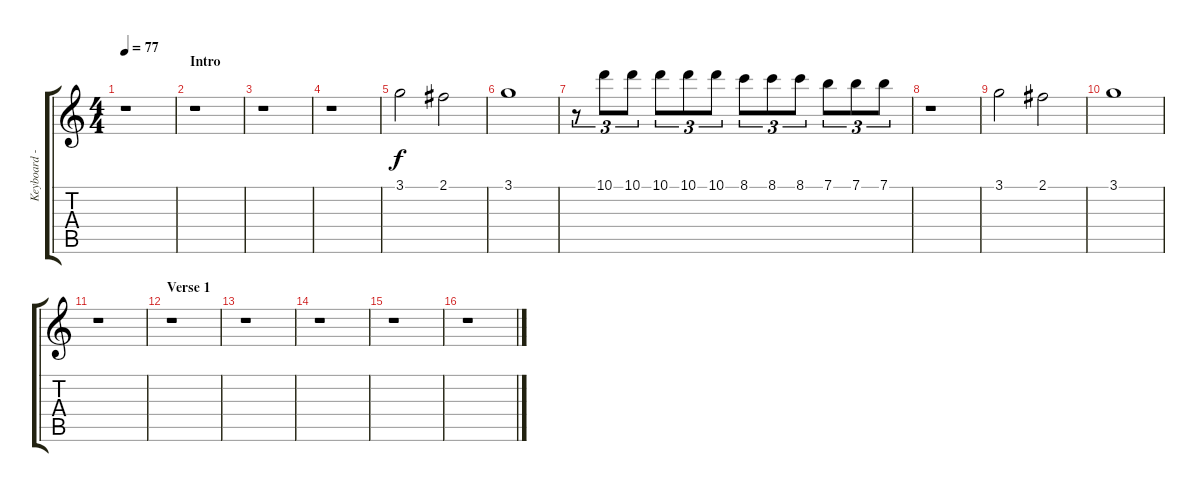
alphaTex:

\track ("Keyboard - Jamie Oliver" "Keyboard -") {instrument acousticguitarnylon}
\staff {score tabs}
\tuning (E4 B3 G3 D3 A2 E2) {hide}
\ts (4 4)
\tempo 77
\clef g2
\ks c
r.1{dy f instrument acousticguitarnylon} |
\section ("" "Intro")
r.1 |
r.1 |
r.1 |
3.1.2 2.1.2 |
3.1.1 |
r.8{tu (3 2)} 10.1.8{tu (3 2)} 10.1.8{tu (3 2)} 10.1.8{tu (3 2)} 10.1.8{tu (3 2)} 10.1.8{tu (3 2)} 8.1.8{tu (3 2)} 8.1.8{tu (3 2)} 8.1.8{tu (3 2)} 7.1.8{tu (3 2)} 7.1.8{tu (3 2)} 7.1.8{tu (3 2)} |
r.1 |
3.1.2 2.1.2 |
3.1.1 |
r.1 |
\section ("" "Verse 1")
r.1 |
r.1 |
r.1 |
r.1 |
r.1
